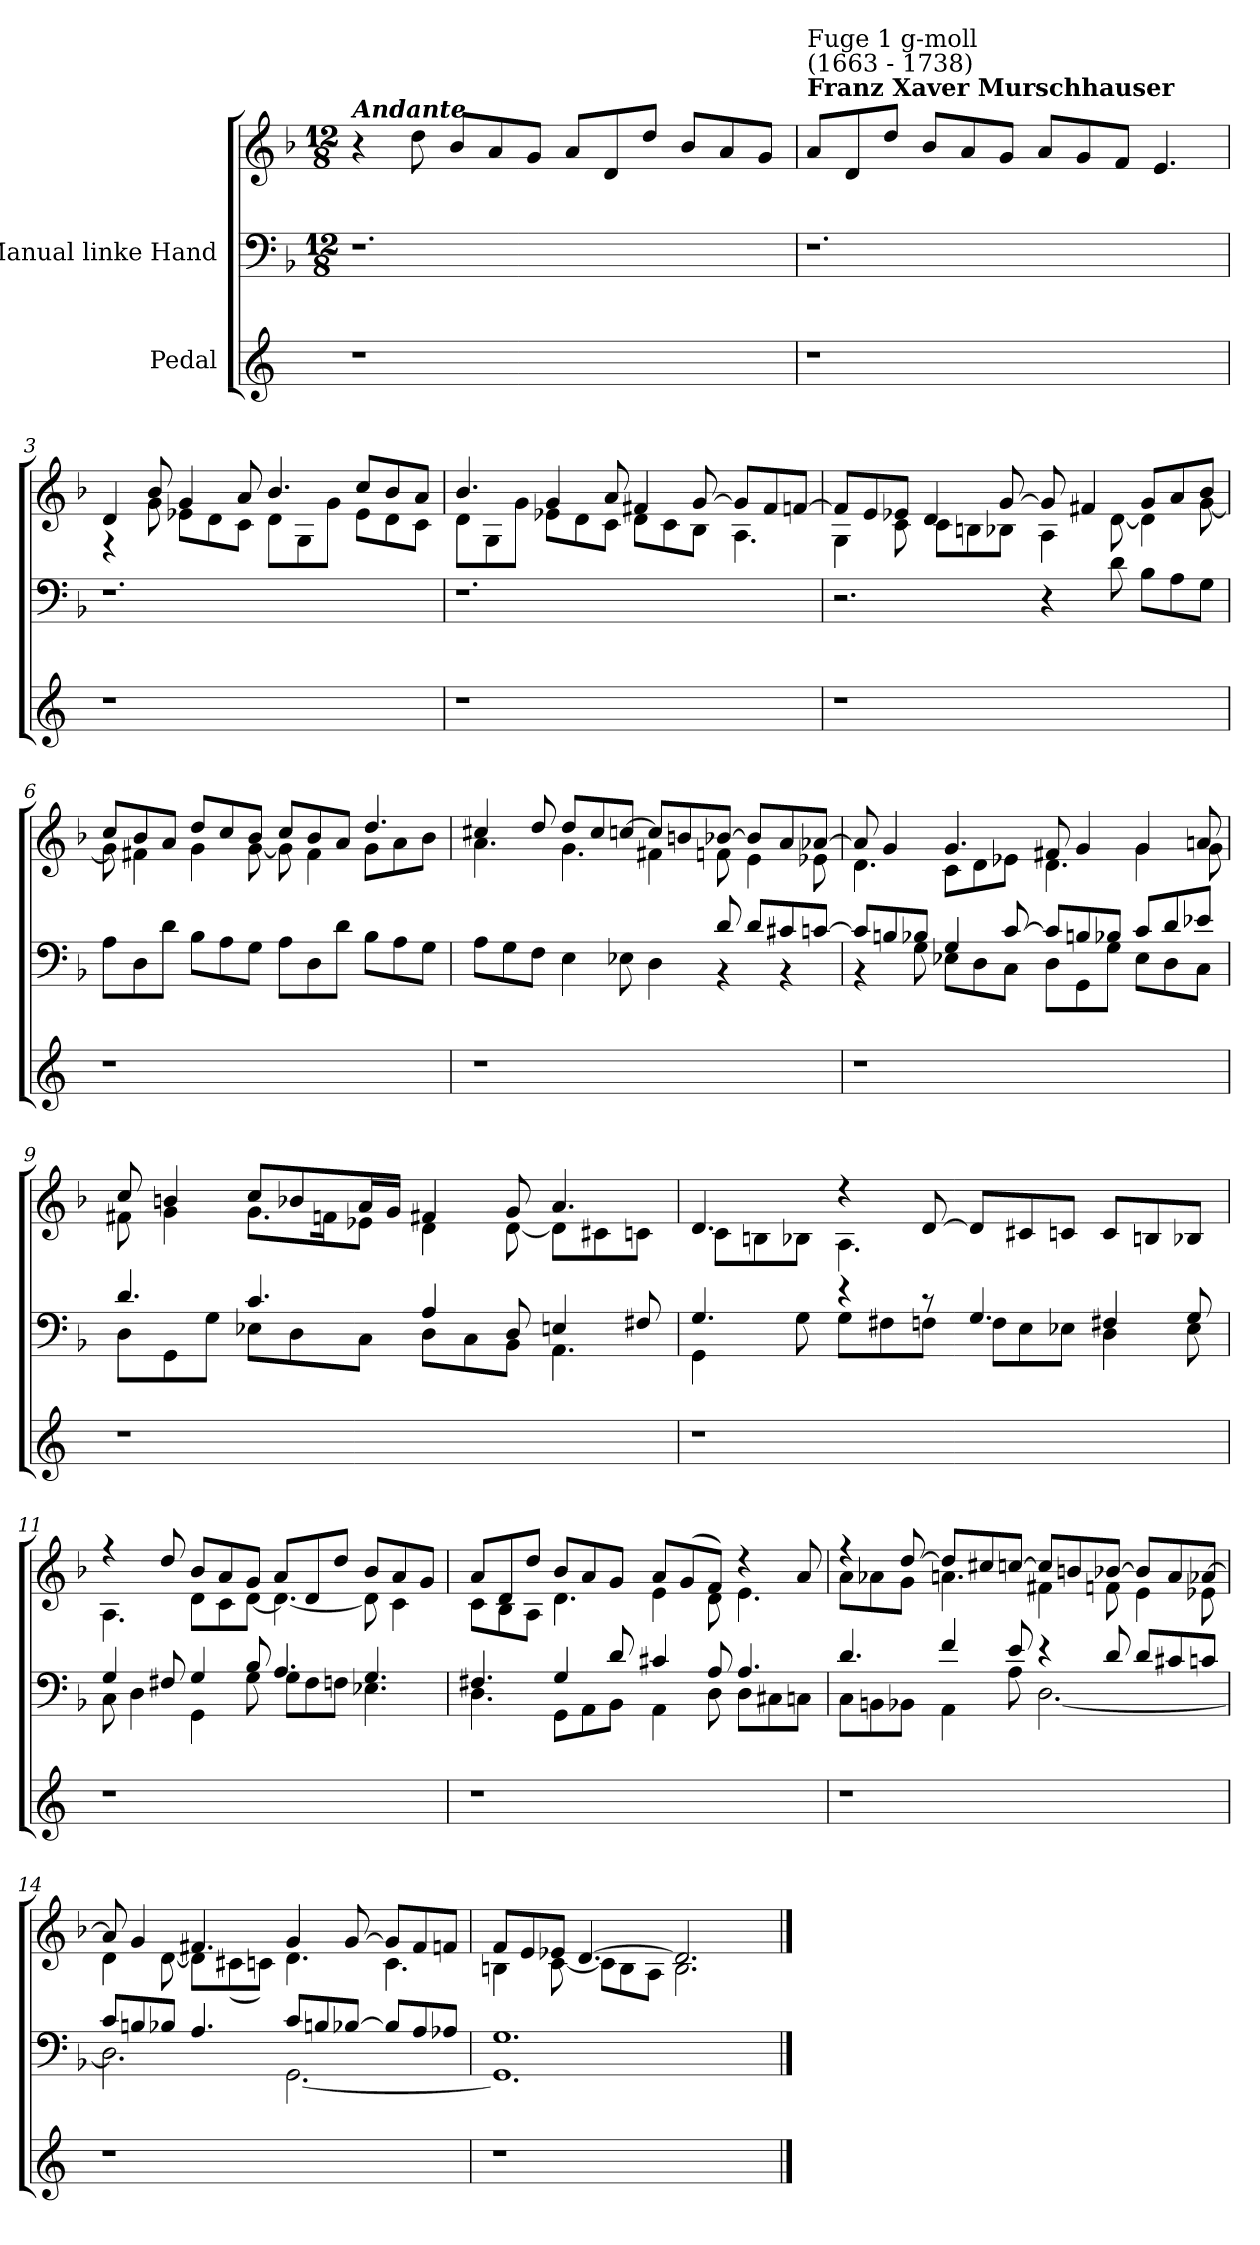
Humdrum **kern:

**kern	**kern	**kern
*part2	*part1	*part1
*staff3	*staff2	*staff1
*I"Pedal	*I"Manual linke Hand	*
*clefG2	*clefF4	*clefG2
*k[]	*k[b-]	*k[b-]
*	*M12/8	*M12/8
=1	=1	=1
!	!	!LO:TX:a:Bi:t=Andante
1r	1.r	4r
.	.	8dd\
.	.	8b-/L
.	.	8a/
.	.	8g/J
.	.	8a/L
.	.	8d/
2ryy	.	8dd/J
.	.	8b-/L
.	.	8a/
.	.	8g/J
=2	=2	=2
!	!	!LO:TX:a:B:t=Franz Xaver Murschhauser
!	!	!LO:TX:a:t=(1663 - 1738)
!	!	!LO:TX:a:t=Fuge 1 g-moll
1r	1.r	8a/L
.	.	8d/
.	.	8dd/J
.	.	8b-/L
.	.	8a/
.	.	8g/J
.	.	8a/L
.	.	8g/
2ryy	.	8f/J
.	.	4.e/
!!LO:LB:g=z
=3	=3	=3
*	*	*^
1r	1.r	4d/	4r
.	.	8b-/	8g\
.	.	4g/	8e-X\L
.	.	.	8d\
.	.	8a/	8c\J
.	.	4.b-/	8d\L
.	.	.	8G\
2ryy	.	.	8g\J
.	.	8cc/L	8e-\L
.	.	8b-/	8d\
.	.	8a/J	8c\J
!!LO:LB:g=z	!!
=4	=4	=4	=4
1r	1.r	4.b-/	8d\L
.	.	.	8G\
.	.	.	8g\J
.	.	4g/	8e-X\L
.	.	.	8d\
.	.	8a/	8c\J
.	.	4f#X/	8d\L
.	.	.	8c\
2ryy	.	[8g/	8B-\J
.	.	8g/L]	4.A\
.	.	8f#/	.
.	.	[8fn/J	.
=5	=5	=5	=5
1r	2.r	8f/L]	4G\
.	.	8e/	.
.	.	8e-X/J	8c\
.	.	4d/	8c\L
.	.	.	8Bn\
.	.	[8g/	8B-X\J
.	4r	8g/]	4A\
.	.	4f#X/	.
2ryy	8d\	.	[8d\
.	8B-\L	8g/L	4d\]
.	8A\	8a/	.
.	8G\J	8b-/J	[8g\
!!LO:LB:g=z	!!
=6	=6	=6	=6
1r	8A\L	8cc/L	8g\]
.	8D\	8b-/	4f#X\
.	8d\J	8a/J	.
.	8B-\L	8dd/L	4g\
.	8A\	8cc/	.
.	8G\J	8b-/J	[8g\
.	8A\L	8cc/L	8g\]
.	8D\	8b-/	4f#\
2ryy	8d\J	8a/J	.
.	8B-\L	4.dd/	8g\L
.	8A\	.	8a\
.	8G\J	.	8b-\J
!!LO:PB:g=z	!!
=7	=7	=7	=7
*	*^	*	*
1r	8A\L	1ryy	4cc#X/	4.a\
.	8G\	.	.	.
.	8F\J	.	8dd/	.
.	4E\	.	8dd/L	4.g\
.	.	.	8cc#/	.
.	8E-X\	.	[8ccn/J	.
.	4D\	.	8cc/L]	4f#X\
.	.	.	8bn/	.
2ryy	8d/	4r	[8b-X/J	8fn\
.	8d/L	.	8b-/L]	4e\
.	8c#X/	4r	8a/	.
.	[8cn/J	.	[8a-X/J	8e-X\
=8	=8	=8	=8	=8
1r	8c/L]	4r	8a-/]	4.d\
.	8Bn/	.	4g/	.
.	8B-X/J	8G\	.	.
.	4G/	8E-X\L	4.g/	8c\L
.	.	8D\	.	8d\
.	[8c/	8C\J	.	8e-X\J
.	8c/L]	8D\L	8f#X/	4.d\
.	8Bn/	8GG\	4g/	.
2ryy	8B-X/J	8G\J	.	.
.	8c/L	8E-\L	4g/	4g\
.	8d/	8D\	.	.
.	8e-X/J	8C\J	8an/	8g\
!!LO:LB:g=z	!!
=9	=9	=9	=9	=9
1r	4.d/	8D\L	8cc/	8f#X\
.	.	8GG\	4bn/	4g\
.	.	8G\J	.	.
.	4.c/	8E-X\L	8cc/L	8.g\L
.	.	8D\	8b-X/	.
.	.	.	.	16fn\K
.	.	8C\J	16a/L	8e-X\J
.	.	.	16g/JJ	.
.	4A/	8D\L	4f#X/	4d\
.	.	8C\	.	.
2ryy	8D/	8BB-\J	8g/	[8d\
.	4En/	4.AA\	4.a/	8d\L]
.	.	.	.	8c#X\
.	8F#X/	.	.	8cn\J
!!LO:LB:g=z	!!
=10	=10	=10	=10	=10
1r	4.G/	4GG\	4.d/	8c\L
.	.	.	.	8Bn\
.	.	8G\	.	8B-X\J
.	4r	8G\L	4r	4.A\
.	.	8F#X\	.	.
.	8r	8Fn\J	[8d/	.
.	4.G/	8F\L	8d/L]	2.ryy
.	.	8E\	8c#X/	.
2ryy	.	8E-X\J	8cn/J	.
.	4F#X/	4D\	8c/L	.
.	.	.	8Bn/	.
.	8G/	8E-\	8B-X/J	.
=11	=11	=11	=11	=11
1r	4G/	8C\	4r	4.A\
.	.	4D\	.	.
.	8F#X/	.	8dd/	.
.	4G/	4GG\	8b-/L	8d\L
.	.	.	8a/	8c\
.	8B-/	8G\	8g/J	[8d\J
.	4.A/	8G\L	8a/L	4.d\_
.	.	8F#\	8d/	.
2ryy	.	8Fn\J	8dd/J	.
.	4.G/	4.E-X\	8b-/L	8d\]
.	.	.	8a/	4c\
.	.	.	8g/J	.
!!LO:LB:g=z	!!
=12	=12	=12	=12	=12
1r	4.F#X/	4.D\	8a/L	8c\L
.	.	.	8d/	8B-\
.	.	.	8dd/J	8A\J
.	4G/	8GG\L	8b-/L	4.d\
.	.	8AA\	8a/	.
.	8d/	8BB-\J	8g/J	.
.	4c#X/	4AA\	8a/L	4e\
.	.	.	(8g/	.
2ryy	8A/	8D\	8f/J)	8d\
.	4.A/	8D\L	4r	4.e\
.	.	8C#X\	.	.
.	.	8Cn\J	8a/	.
!!LO:PB:g=z	!!
=13	=13	=13	=13	=13
1r	4.d/	8C\L	4r	8a\L
.	.	8BBn\	.	8a-X\
.	.	8BB-X\J	[8dd/	8g\J
.	4f/	4AA\	8dd/L]	4.an\
.	.	.	8cc#X/	.
.	8e/	8A\	[8ccn/J	.
.	4r	[2.D\	8cc/L]	4f#X\
.	.	.	8bn/	.
2ryy	8d/	.	[8b-X/J	8fn\
.	8d/L	.	8b-/L]	4e\
.	8c#X/	.	8a/	.
.	8cn/J	.	[8a-X/J	8e-X\
=14	=14	=14	=14	=14
1r	8c/L	2.D\]	8a-/]	4d\
.	8Bn/	.	4g/	.
.	8B-X/J	.	.	[8d\
.	4.A/	.	4.f#X/	8d\L]
.	.	.	.	(8c#X\
.	.	.	.	8cn\J)
.	8c/L	[2.GG\	4g/	4.d\
.	8Bn/	.	.	.
2ryy	[8B-X/J	.	[8g/	.
.	8B-/L]	.	8g/L]	4.c\
.	8A/	.	8f#/	.
.	8A-X/J	.	8fn/J	.
!!LO:LB:g=z	!!
=15	=15	=15	=15	=15
1r	1.G	1.GG]	8f/L	4Bn\
.	.	.	8e/	.
.	.	.	8e-X/J	[8c\
.	.	.	[4.d/	8c\L]
.	.	.	.	8B\
.	.	.	.	8A\J
.	.	.	2.d/]	2.B\
2ryy	.	.	.	.
*	*v	*v	*	*
*	*	*v	*v
==	==	==
*-	*-	*-
